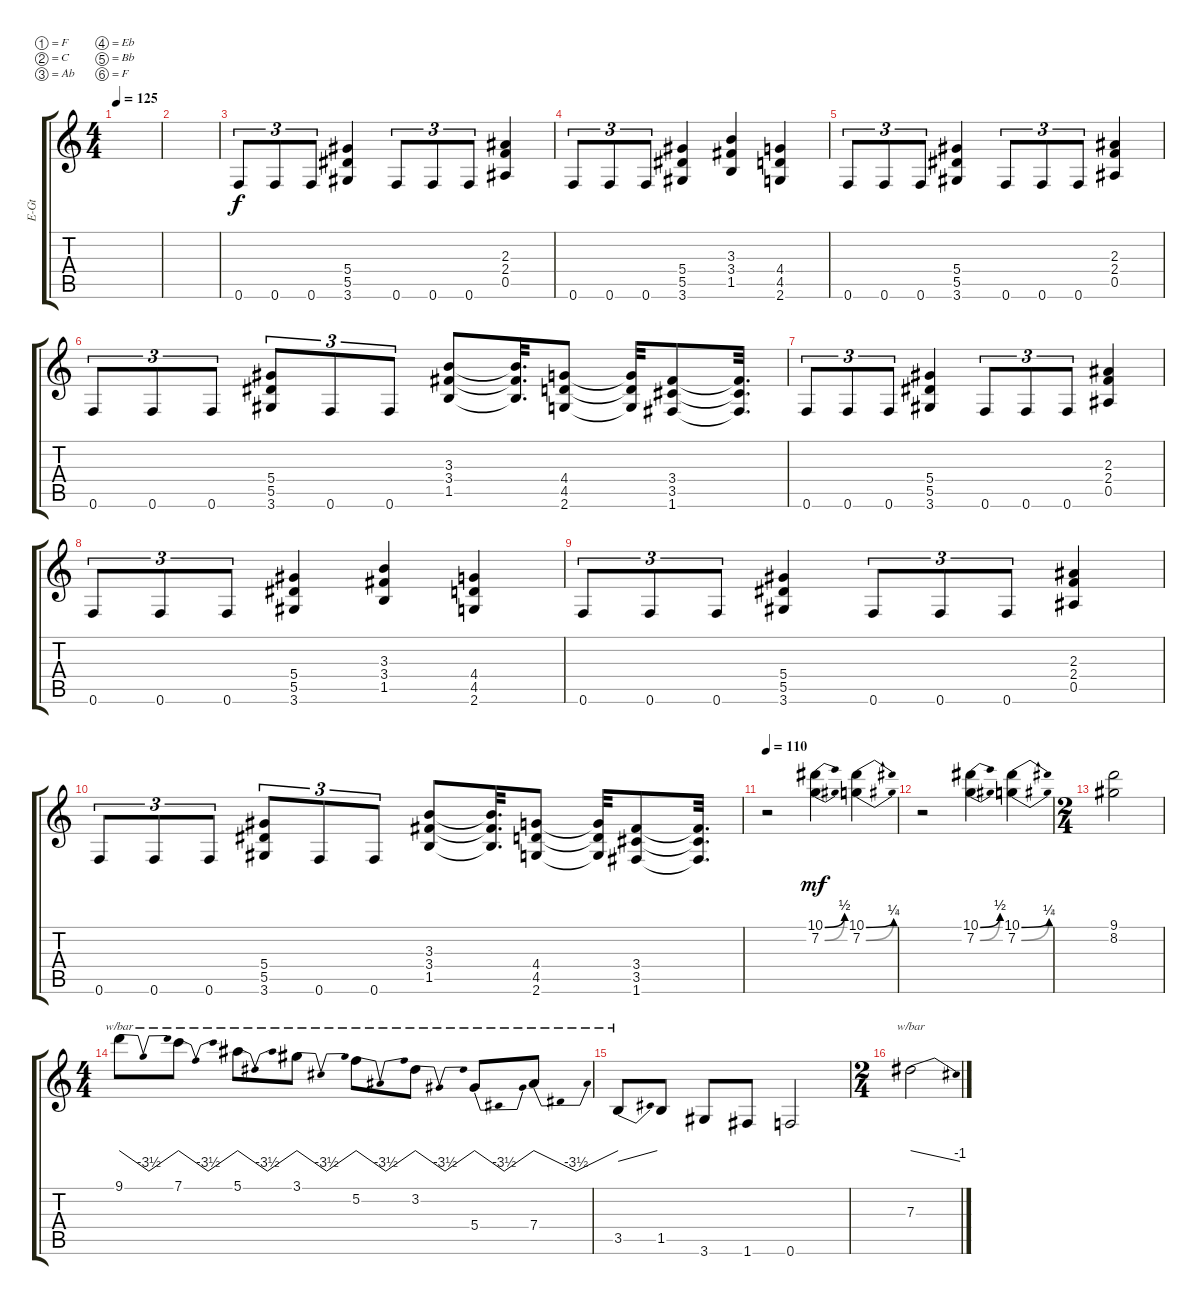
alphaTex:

\track ("Kirk Hammet" "E-Gt") {instrument electricguitarclean}
\staff {score tabs}
\tuning (F4 C4 Ab3 Eb3 Bb2 F2)
\ts (4 4)
\tempo 125
\clef g2
\ks c
|
|
0.6.8{tu (3 2)} 0.6.8{tu (3 2)} 0.6.8{tu (3 2)} (5.4 5.5 3.6).4 0.6.8{tu (3 2)} 0.6.8{tu (3 2)} 0.6.8{tu (3 2)} (2.3 2.4 0.5).4 |
0.6.8{tu (3 2)} 0.6.8{tu (3 2)} 0.6.8{tu (3 2)} (5.4 5.5 3.6).4 (3.3 3.4 1.5).4 (4.4 4.5 2.6).4 |
0.6.8{tu (3 2)} 0.6.8{tu (3 2)} 0.6.8{tu (3 2)} (5.4 5.5 3.6).4 0.6.8{tu (3 2)} 0.6.8{tu (3 2)} 0.6.8{tu (3 2)} (2.3 2.4 0.5).4 |
0.6.8{tu (3 2)} 0.6.8{tu (3 2)} 0.6.8{tu (3 2)} (5.4 5.5 3.6).8{tu (3 2)} 0.6.8{tu (3 2)} 0.6.8{tu (3 2)} (3.3 3.4 1.5).8 (3.3{t} 3.4{t} 1.5{t}).32{d} (4.4 4.5 2.6).8 (4.4{t} 4.5{t} 2.6{t}).32 (3.4 3.5 1.6).8 (3.4{t} 3.5{t} 1.6{t}).32{d} |
0.6.8{tu (3 2)} 0.6.8{tu (3 2)} 0.6.8{tu (3 2)} (5.4 5.5 3.6).4 0.6.8{tu (3 2)} 0.6.8{tu (3 2)} 0.6.8{tu (3 2)} (2.3 2.4 0.5).4 |
0.6.8{tu (3 2)} 0.6.8{tu (3 2)} 0.6.8{tu (3 2)} (5.4 5.5 3.6).4 (3.3 3.4 1.5).4 (4.4 4.5 2.6).4 |
0.6.8{tu (3 2)} 0.6.8{tu (3 2)} 0.6.8{tu (3 2)} (5.4 5.5 3.6).4 0.6.8{tu (3 2)} 0.6.8{tu (3 2)} 0.6.8{tu (3 2)} (2.3 2.4 0.5).4 |
0.6.8{tu (3 2)} 0.6.8{tu (3 2)} 0.6.8{tu (3 2)} (5.4 5.5 3.6).8{tu (3 2)} 0.6.8{tu (3 2)} 0.6.8{tu (3 2)} (3.3 3.4 1.5).8 (3.3{t} 3.4{t} 1.5{t}).32{d} (4.4 4.5 2.6).8 (4.4{t} 4.5{t} 2.6{t}).32 (3.4 3.5 1.6).8 (3.4{t} 3.5{t} 1.6{t}).32{d} |
\tempo 110
r.2 (7.2{be (bend 0 0 9.6 2)} 10.1{be (bend 0 0 9 2)}).4{dy mf} (7.2{be (bend 0 0 10.799999999999999 2)} 10.1{be (bend 0 0 9.6 1)}).4 |
r.2 (7.2{be (bend 0 0 9.6 2)} 10.1{be (bend 0 0 9 2)}).4 (7.2{be (bend 0 0 10.799999999999999 2)} 10.1{be (bend 0 0 9.6 1)}).4 |
\ts (2 4)
(8.2 9.1).2 |
\ts (4 4)
9.1.8{tbe (dip default 0 0 6 -14 15 -14 31.799999999999997 0)} 7.1.8{tbe (dip default 0 0 30 -14 60 0)} 5.1.8{tbe (dip default 0 0 30 -14 60 0)} 3.1.8{tbe (dip default 0 0 30 -14 60 0)} 5.2.8{tbe (dip default 0 0 30 -14 60 0)} 3.2.8{tbe (dip default 0 0 30 -14 60 0)} 5.4.8{tbe (dip default 0 0 30 -14 60 0)} 7.4.8{tbe (dip default 0 0 30 -14 60 0)} |
3.5.8{tbe (dive default 0 -4 30 0)} 1.5.8 3.6.8 1.6.8 0.6.2 |
\ts (2 4)
7.3.2{tbe (dive default 0 0 45 -4)}
